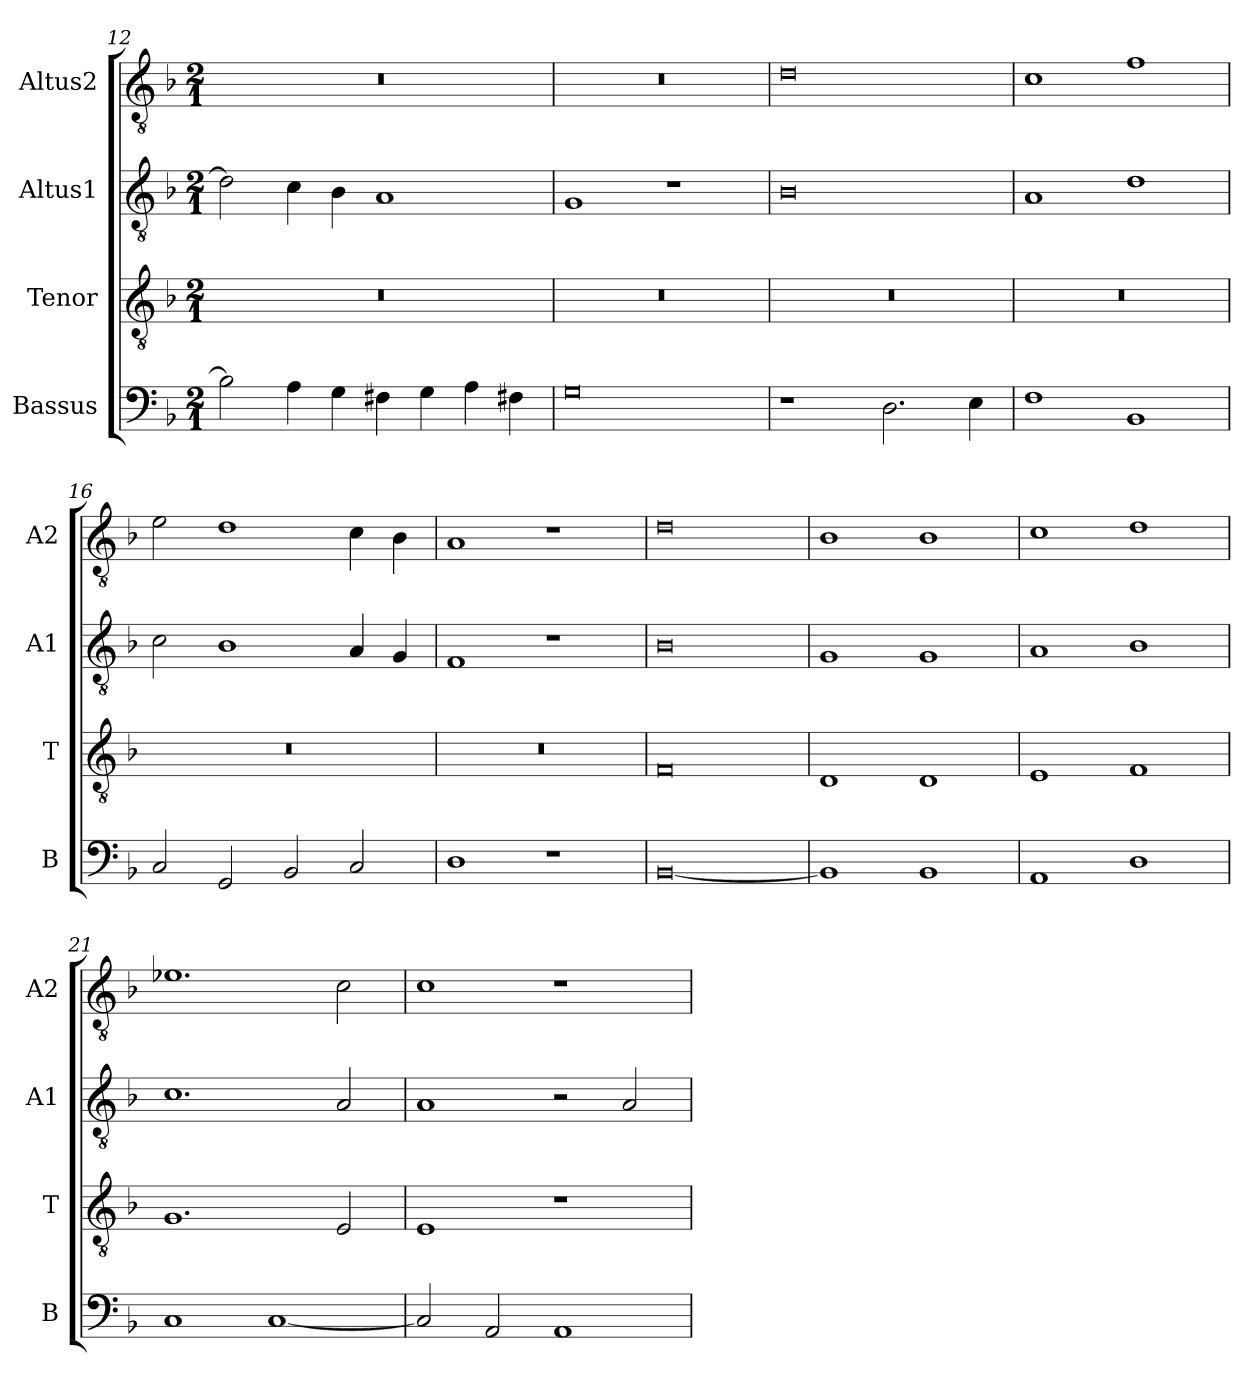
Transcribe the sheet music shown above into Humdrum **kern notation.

**kern	**kern	**kern	**kern
*part4	*part3	*part2	*part1
*staff4	*staff3	*staff2	*staff1
*I"Bassus	*I"Tenor	*I"Altus1	*I"Altus2
*I'B	*I'T	*I'A1	*I'A2
*clefF4	*clefGv2	*clefGv2	*clefGv2
*k[b-]	*k[b-]	*k[b-]	*k[b-]
*M2/1	*M2/1	*M2/1	*M2/1
=12	=12	=12	=12
2B-\]	0r	2d\]	0r
4A\	.	4c\	.
4G\	.	4B-\	.
4F#X\	.	1A	.
4G\	.	.	.
4A\	.	.	.
4F#X\	.	.	.
=13	=13	=13	=13
0G	0r	1G	0r
.	.	1r	.
=14	=14	=14	=14
1r	0r	0B-	0d
2.D\	.	.	.
4E\	.	.	.
=15	=15	=15	=15
1F	0r	1A	1c
1BB-	.	1d	1f
=16	=16	=16	=16
2C/	0r	2c\	2e\
2GG/	.	1B-	1d
2BB-/	.	.	.
2C/	.	4A/	4c\
.	.	4G/	4B-\
=17	=17	=17	=17
1D	0r	1F	1A
1r	.	1r	1r
=18	=18	=18	=18
[0BB-	0F	0B-	0d
=19	=19	=19	=19
1BB-]	1D	1G	1B-
1BB-	1D	1G	1B-
=20	=20	=20	=20
1AA	1E	1A	1c
1D	1F	1B-	1d
=21	=21	=21	=21
1C	1.G	1.c	1.e-X
[1C	.	.	.
.	2E/	2A/	2c\
=22	=22	=22	=22
2C/]	1E	1A	1c
2AA/	.	.	.
1AA	1r	2r	1r
.	.	2A/	.
=	=	=	=
*-	*-	*-	*-
